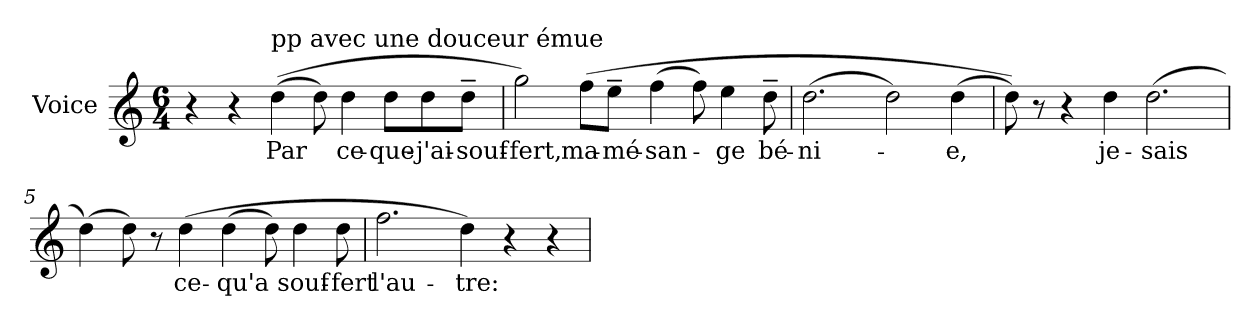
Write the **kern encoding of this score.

**kern	**text
*part1	*part1
*staff1	*staff1
*I"Voice	*
*clefG2	*
*k[]	*
*M6/4	*
=1	=1
4r	.
4r	.
!LO:TX:a:t=pp avec une douceur émue	!
(>(>4dd\	Par
8dd\)	.
4dd\	-ce-
8dd\L	-que-
8dd\	-j'ai-
8dd~\J	souf-
=2	=2
2gg\)	-fert,
(>8ff\L	-ma-
8ee~\J	mé-
(>4ff\	-san-
8ff\)	.
4ee\	-ge
8dd~\	bé-
!!LO:LB:g=z
=3	=3
(>2.dd\	-ni-
2dd\)	.
(>4dd\	e,
=4	=4
8dd\))	.
8r	.
4r	.
4dd\	-je-
(>2.dd\	sais
=5	=5
(>4dd\)	.
8dd\)	.
8r	.
(>4dd\	-ce-
(>4dd\	qu'a
8dd\)	.
4dd\	souf-
8dd\	-fert
=6	=6
2.ff\	l'au-
4dd\)	-tre:
4r	.
4r	.
=	=
*-	*-
